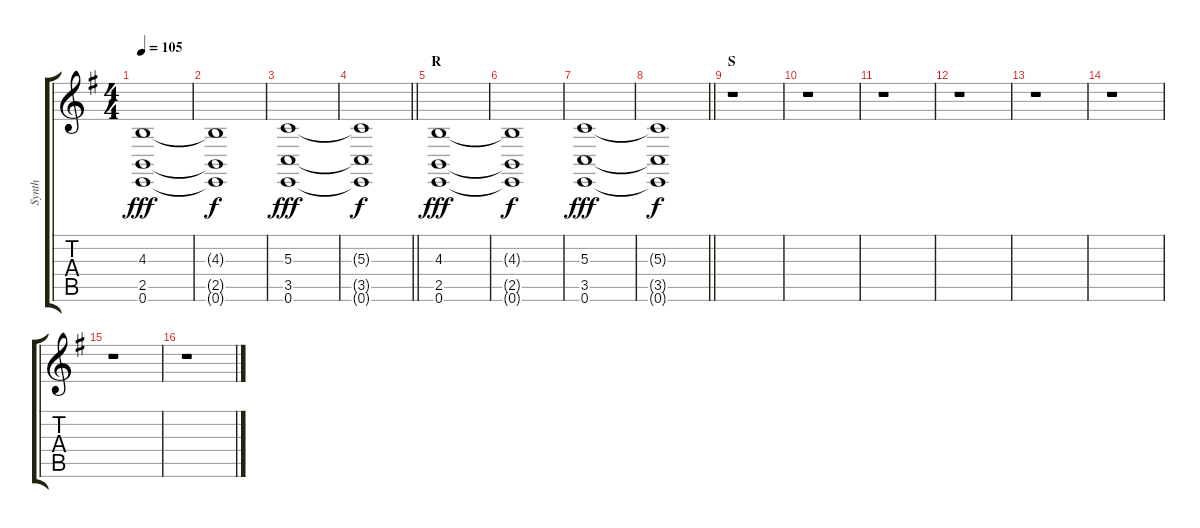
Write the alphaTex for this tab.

\track ("Synth" "Synth") {instrument choiraahs}
\staff {score tabs}
\tuning (E4 B3 G3 D3 A2 E2) {hide}
\ts (4 4)
\tempo 105
\clef g2
\ks g
(4.3 2.5 0.6).1{dy fff} |
(4.3{t} 2.5{t} 0.6{t}).1{dy f} |
(5.3 3.5 0.6).1{dy fff} |
\barLineRight lightlight
(5.3{t} 3.5{t} 0.6{t}).1{dy f} |
\section ("" "R")
(4.3 2.5 0.6).1{dy fff} |
(4.3{t} 2.5{t} 0.6{t}).1{dy f} |
(5.3 3.5 0.6).1{dy fff} |
\barLineRight lightlight
(5.3{t} 3.5{t} 0.6{t}).1{dy f} |
\section ("" "S")
r.1 |
r.1 |
r.1 |
r.1 |
r.1 |
r.1 |
r.1 |
r.1
